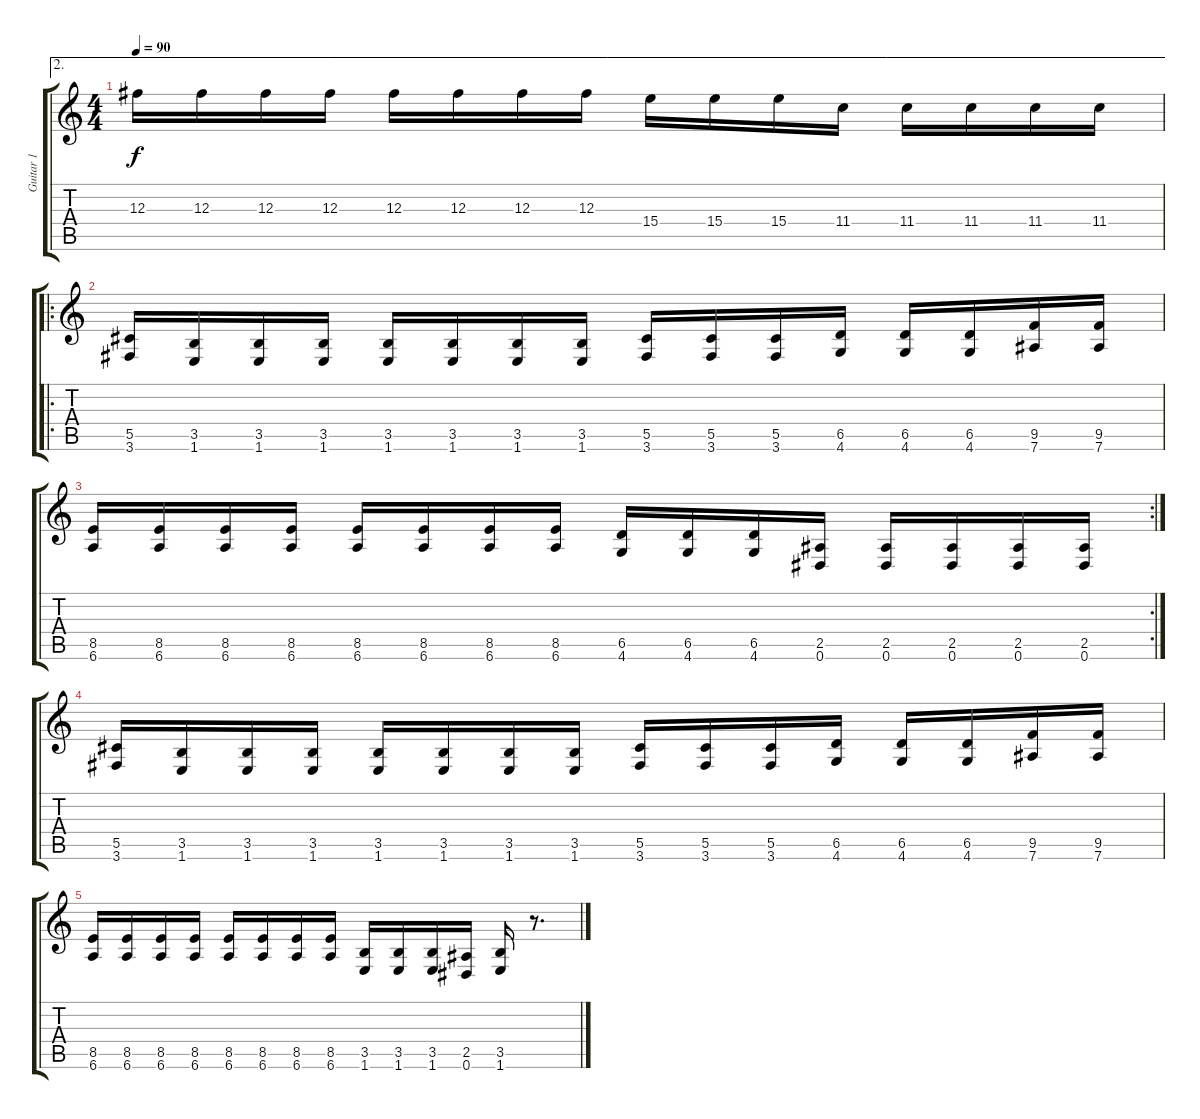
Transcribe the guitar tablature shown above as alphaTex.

\track ("Guitar 1" "Guitar 1") {instrument distortionguitar}
\staff {score tabs}
\tuning (Eb4 Bb3 Gb3 Db3 Ab2 Eb2) {hide}
\ae 2
\ts (4 4)
\tempo 90
\clef g2
\ks c
12.3.16{dy f} 12.3.16 12.3.16 12.3.16 12.3.16 12.3.16 12.3.16 12.3.16 15.4.16 15.4.16 15.4.16 11.4.16 11.4.16 11.4.16 11.4.16 11.4.16 |
\ro
(5.5 3.6).16 (3.5 1.6).16 (3.5 1.6).16 (3.5 1.6).16 (3.5 1.6).16 (3.5 1.6).16 (3.5 1.6).16 (3.5 1.6).16 (5.5 3.6).16 (5.5 3.6).16 (5.5 3.6).16 (6.5 4.6).16 (6.5 4.6).16 (6.5 4.6).16 (9.5 7.6).16 (9.5 7.6).16 |
\rc 2
(8.5 6.6).16 (8.5 6.6).16 (8.5 6.6).16 (8.5 6.6).16 (8.5 6.6).16 (8.5 6.6).16 (8.5 6.6).16 (8.5 6.6).16 (6.5 4.6).16 (6.5 4.6).16 (6.5 4.6).16 (2.5 0.6).16 (2.5 0.6).16 (2.5 0.6).16 (2.5 0.6).16 (2.5 0.6).16 |
(5.5 3.6).16 (3.5 1.6).16 (3.5 1.6).16 (3.5 1.6).16 (3.5 1.6).16 (3.5 1.6).16 (3.5 1.6).16 (3.5 1.6).16 (5.5 3.6).16 (5.5 3.6).16 (5.5 3.6).16 (6.5 4.6).16 (6.5 4.6).16 (6.5 4.6).16 (9.5 7.6).16 (9.5 7.6).16 |
(8.5 6.6).16 (8.5 6.6).16 (8.5 6.6).16 (8.5 6.6).16 (8.5 6.6).16 (8.5 6.6).16 (8.5 6.6).16 (8.5 6.6).16 (3.5 1.6).16 (3.5 1.6).16 (3.5 1.6).16 (2.5 0.6).16 (3.5 1.6).16 r.8{d}
